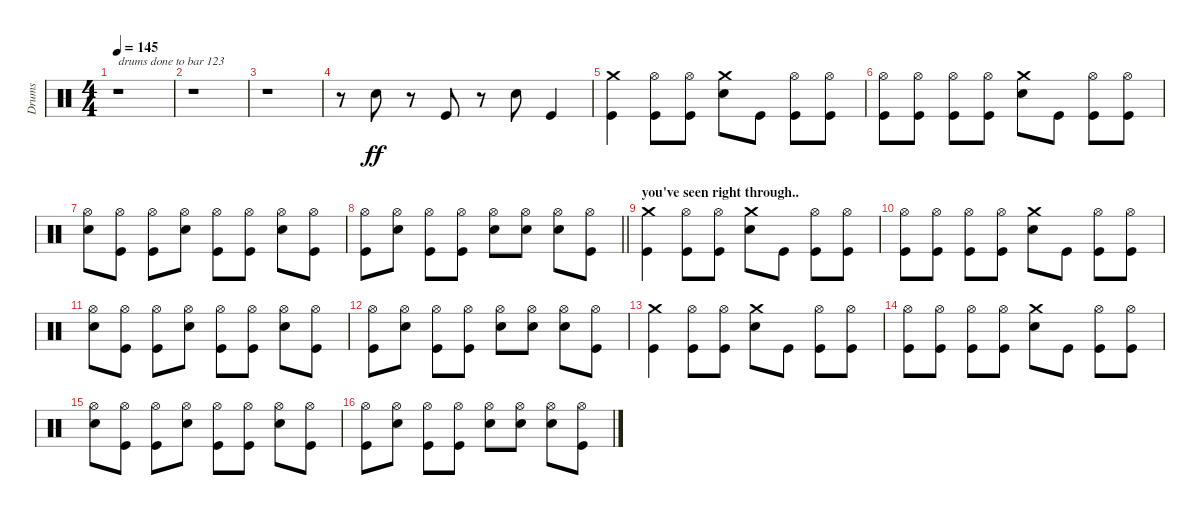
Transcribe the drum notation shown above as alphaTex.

\track ("Drums" "Drums") {instrument percussion}
\staff {score}
\articulation defaults
\ts (4 4)
\tempo 145
\clef neutral
\ks c
r.1{txt "drums done to bar 123" dy ff} |
r.1 |
r.1 |
r.8 "Snare (hit) 2".8 r.8 "Kick (hit)".8 r.8 "Snare (hit) 2".8 "Kick (hit)".4 |
("Kick (hit)" "Crash medium (hit)").4 ("Hi-Hat (open)" "Kick (hit)").8 ("Hi-Hat (open)" "Kick (hit)").8 ("Snare (hit) 2" "Crash medium (hit)").8 "Kick (hit)".8 ("Hi-Hat (open)" "Kick (hit)").8 ("Hi-Hat (open)" "Kick (hit)").8 |
("Hi-Hat (open)" "Kick (hit)").8 ("Hi-Hat (open)" "Kick (hit)").8 ("Kick (hit)" "Hi-Hat (open)").8 ("Hi-Hat (open)" "Kick (hit)").8 ("Snare (hit) 2" "Crash medium (hit)").8 "Kick (hit)".8 ("Hi-Hat (open)" "Kick (hit)").8 ("Hi-Hat (open)" "Kick (hit)").8 |
("Hi-Hat (open)" "Snare (hit) 2").8 ("Hi-Hat (open)" "Kick (hit)").8 ("Hi-Hat (open)" "Kick (hit)").8 ("Snare (hit) 2" "Hi-Hat (open)").8 ("Hi-Hat (open)" "Kick (hit)").8 ("Hi-Hat (open)" "Kick (hit)").8 ("Snare (hit) 2" "Hi-Hat (open)").8 ("Hi-Hat (open)" "Kick (hit)").8 |
\barLineRight lightlight
("Hi-Hat (open)" "Kick (hit)").8 ("Snare (hit) 2" "Hi-Hat (open)").8 ("Hi-Hat (open)" "Kick (hit)").8 ("Hi-Hat (open)" "Kick (hit)").8 ("Hi-Hat (open)" "Snare (hit) 2").8 ("Hi-Hat (open)" "Snare (hit) 2").8 ("Hi-Hat (open)" "Snare (hit) 2").8 ("Hi-Hat (open)" "Kick (hit)").8 |
\section ("" "you've seen right through..")
("Kick (hit)" "Crash medium (hit)").4 ("Hi-Hat (open)" "Kick (hit)").8 ("Hi-Hat (open)" "Kick (hit)").8 ("Snare (hit) 2" "Crash medium (hit)").8 "Kick (hit)".8 ("Hi-Hat (open)" "Kick (hit)").8 ("Hi-Hat (open)" "Kick (hit)").8 |
("Hi-Hat (open)" "Kick (hit)").8 ("Hi-Hat (open)" "Kick (hit)").8 ("Kick (hit)" "Hi-Hat (open)").8 ("Hi-Hat (open)" "Kick (hit)").8 ("Snare (hit) 2" "Crash medium (hit)").8 "Kick (hit)".8 ("Hi-Hat (open)" "Kick (hit)").8 ("Hi-Hat (open)" "Kick (hit)").8 |
("Hi-Hat (open)" "Snare (hit) 2").8 ("Hi-Hat (open)" "Kick (hit)").8 ("Hi-Hat (open)" "Kick (hit)").8 ("Snare (hit) 2" "Hi-Hat (open)").8 ("Hi-Hat (open)" "Kick (hit)").8 ("Hi-Hat (open)" "Kick (hit)").8 ("Snare (hit) 2" "Hi-Hat (open)").8 ("Hi-Hat (open)" "Kick (hit)").8 |
("Hi-Hat (open)" "Kick (hit)").8 ("Snare (hit) 2" "Hi-Hat (open)").8 ("Hi-Hat (open)" "Kick (hit)").8 ("Hi-Hat (open)" "Kick (hit)").8 ("Hi-Hat (open)" "Snare (hit) 2").8 ("Hi-Hat (open)" "Snare (hit) 2").8 ("Hi-Hat (open)" "Snare (hit) 2").8 ("Hi-Hat (open)" "Kick (hit)").8 |
("Kick (hit)" "Crash medium (hit)").4 ("Hi-Hat (open)" "Kick (hit)").8 ("Hi-Hat (open)" "Kick (hit)").8 ("Snare (hit) 2" "Crash medium (hit)").8 "Kick (hit)".8 ("Hi-Hat (open)" "Kick (hit)").8 ("Hi-Hat (open)" "Kick (hit)").8 |
("Hi-Hat (open)" "Kick (hit)").8 ("Hi-Hat (open)" "Kick (hit)").8 ("Kick (hit)" "Hi-Hat (open)").8 ("Hi-Hat (open)" "Kick (hit)").8 ("Snare (hit) 2" "Crash medium (hit)").8 "Kick (hit)".8 ("Hi-Hat (open)" "Kick (hit)").8 ("Hi-Hat (open)" "Kick (hit)").8 |
("Hi-Hat (open)" "Snare (hit) 2").8 ("Hi-Hat (open)" "Kick (hit)").8 ("Hi-Hat (open)" "Kick (hit)").8 ("Snare (hit) 2" "Hi-Hat (open)").8 ("Hi-Hat (open)" "Kick (hit)").8 ("Hi-Hat (open)" "Kick (hit)").8 ("Snare (hit) 2" "Hi-Hat (open)").8 ("Hi-Hat (open)" "Kick (hit)").8 |
("Hi-Hat (open)" "Kick (hit)").8 ("Snare (hit) 2" "Hi-Hat (open)").8 ("Hi-Hat (open)" "Kick (hit)").8 ("Hi-Hat (open)" "Kick (hit)").8 ("Hi-Hat (open)" "Snare (hit) 2").8 ("Hi-Hat (open)" "Snare (hit) 2").8 ("Hi-Hat (open)" "Snare (hit) 2").8 ("Hi-Hat (open)" "Kick (hit)").8
